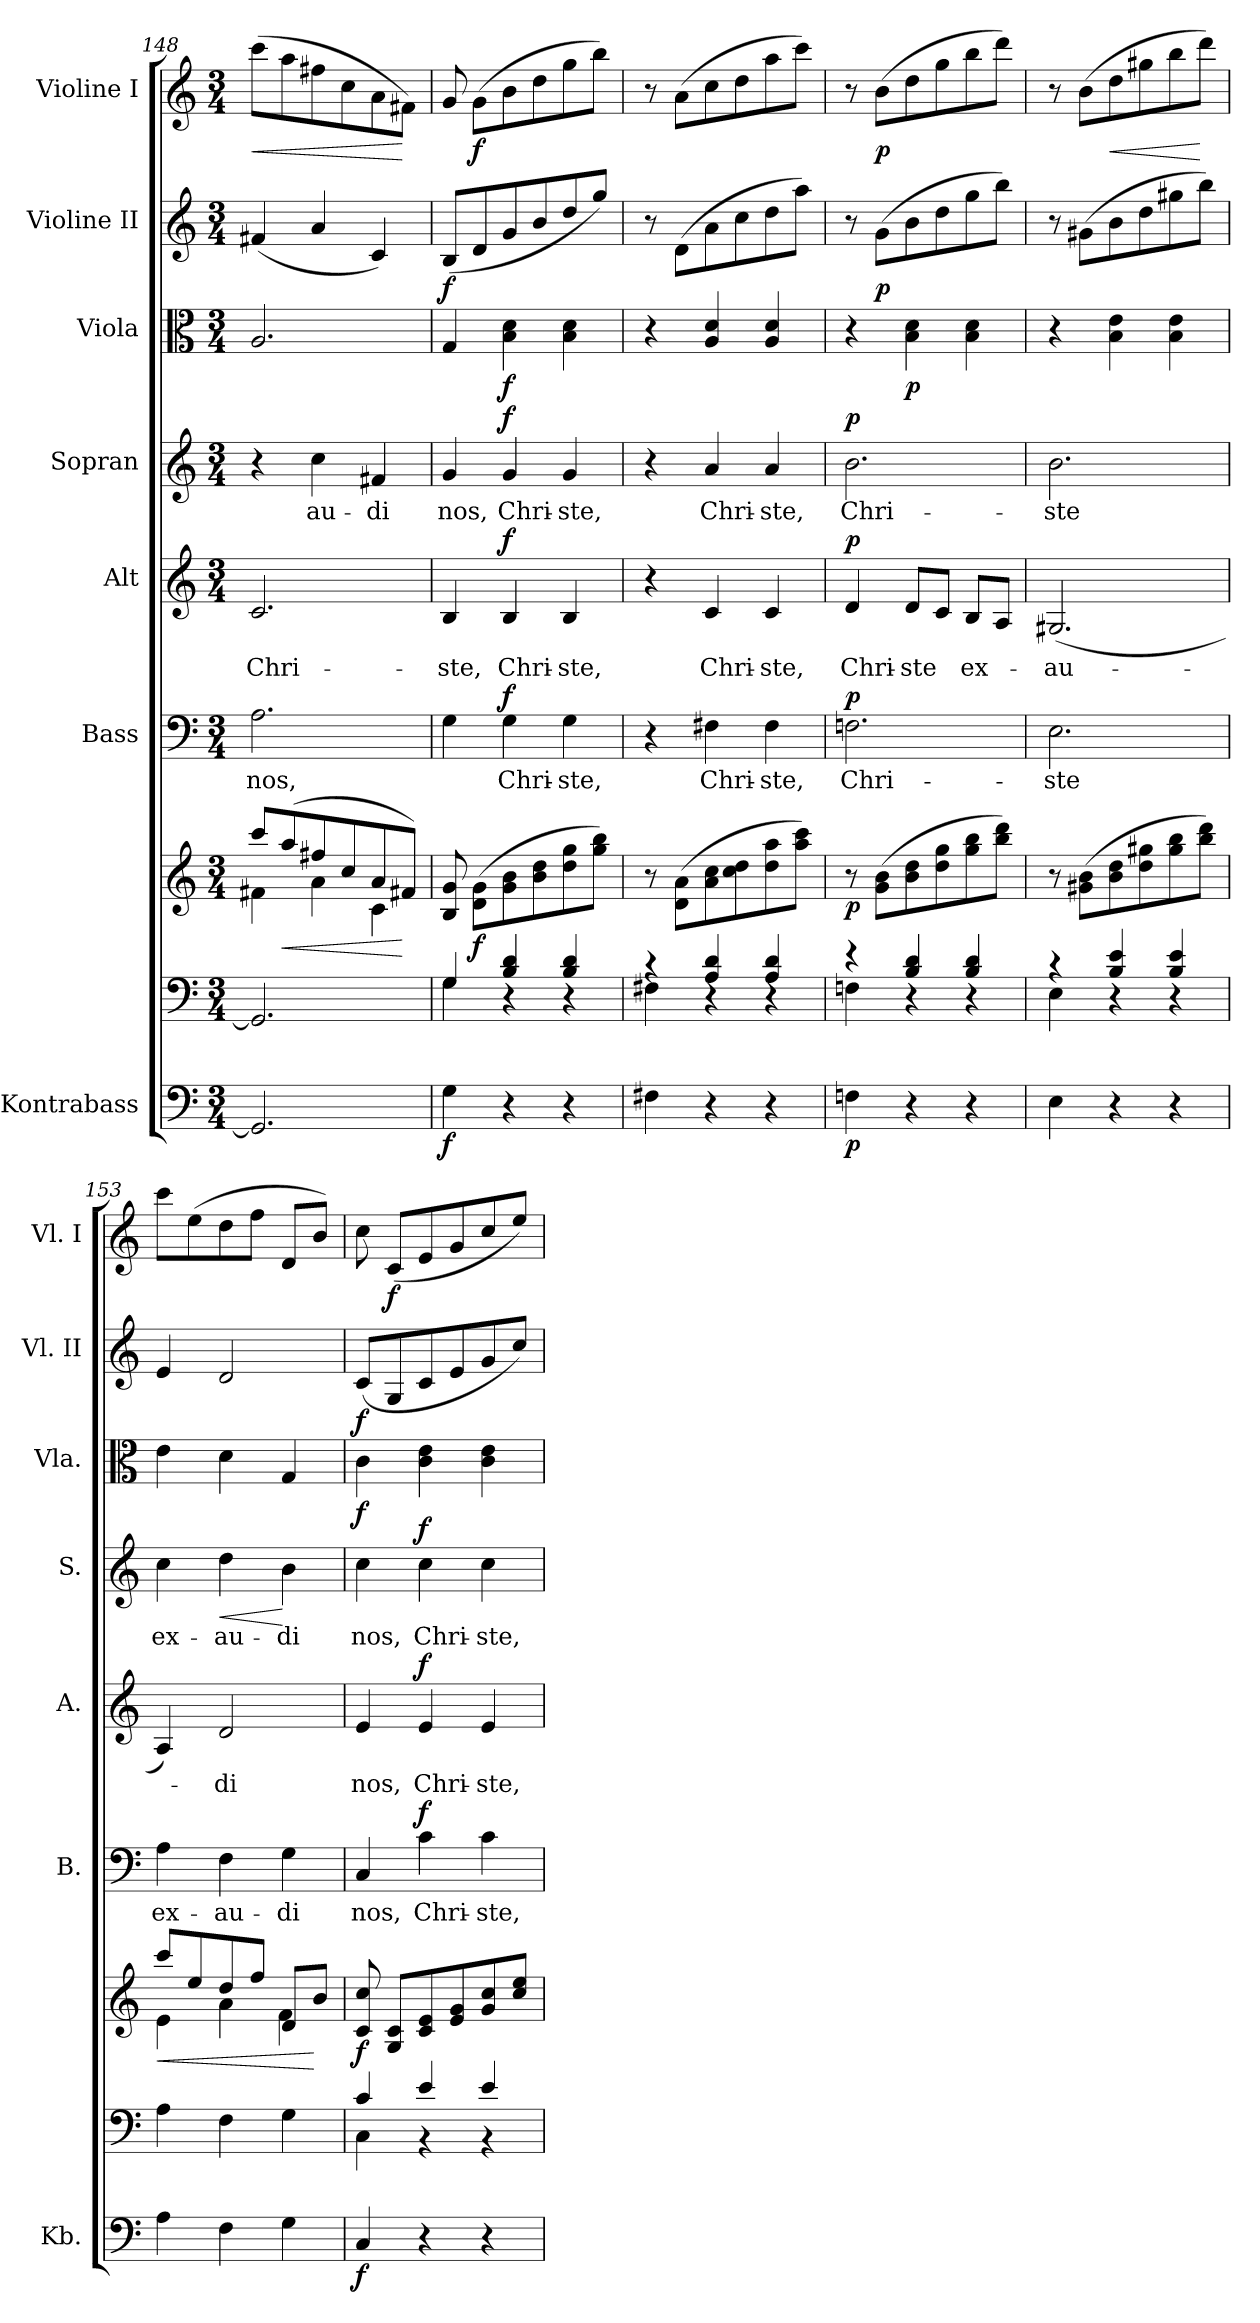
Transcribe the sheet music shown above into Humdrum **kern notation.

**kern	**dynam	**kern	**kern	**dynam	**kern	**text	**dynam	**kern	**text	**dynam	**kern	**text	**dynam	**kern	**dynam	**kern	**dynam	**kern	**dynam
*part8	*part8	*part7	*part7	*part7	*part6	*part6	*part6	*part5	*part5	*part5	*part4	*part4	*part4	*part3	*part3	*part2	*part2	*part1	*part1
*staff9	*staff9	*staff8	*staff7	*staff7/8	*staff6	*staff6	*staff6	*staff5	*staff5	*staff5	*staff4	*staff4	*staff4	*staff3	*staff3	*staff2	*staff2	*staff1	*staff1
*I"Kontrabass	*	*	*	*	*I"Bass	*	*	*I"Alt	*	*	*I"Sopran	*	*	*I"Viola	*	*I"Violine II	*	*I"Violine I	*
*I'Kb.	*	*	*	*	*I'B.	*	*	*I'A.	*	*	*I'S.	*	*	*I'Vla.	*	*I'Vl. II	*	*I'Vl. I	*
*clefF4	*	*clefF4	*clefG2	*	*clefF4	*	*	*clefG2	*	*	*clefG2	*	*	*clefC3	*	*clefG2	*	*clefG2	*
*ITrd7c12	*	*	*	*	*	*	*	*	*	*	*	*	*	*	*	*	*	*	*
*k[]	*	*k[]	*k[]	*	*k[]	*	*	*k[]	*	*	*k[]	*	*	*k[]	*	*k[]	*	*k[]	*
*C:	*	*C:	*C:	*	*C:	*	*	*C:	*	*	*C:	*	*	*C:	*	*C:	*	*C:	*
*M3/4	*	*M3/4	*M3/4	*	*M3/4	*	*	*M3/4	*	*	*M3/4	*	*	*M3/4	*	*M3/4	*	*M3/4	*
=148	=148	=148	=148	=148	=148	=148	=148	=148	=148	=148	=148	=148	=148	=148	=148	=148	=148	=148	=148
*	*	*	*^	*	*	*	*	*	*	*	*	*	*	*	*	*	*	*	*
!	!	!	!	!	!	!	!LO:LY:b	!	!	!LO:LY:b	!	!	!	!	!	!	!	!	!	!LO:HP:b
2.GGG/]	.	2.GG/]	8ccc/L	4f#X\	.	2.A\	nos,	.	2.c/	Chri-	.	4r	.	.	2.A/	.	(<4f#X/	.	(>8ccc\L	<
!	!	!	!	!	!LO:HP:b	!	!	!	!	!	!	!	!	!	!	!	!	!	!	!
.	.	.	(>8aa/	.	<	.	.	.	.	.	.	.	.	.	.	.	.	.	8aa\	.
!	!	!	!	!	!	!	!	!	!	!	!	!	!LO:LY:b	!	!	!	!	!	!	!
.	.	.	8ff#X/	4a\	.	.	.	.	.	.	.	4cc\	au-	.	.	.	4a/	.	8ff#X\	.
.	.	.	8cc/	.	.	.	.	.	.	.	.	.	.	.	.	.	.	.	8cc\	.
!	!	!	!	!	!	!	!	!	!	!	!	!	!LO:LY:b	!	!	!	!	!	!	!
.	.	.	8a/	4c\	.	.	.	.	.	.	.	4f#X/	-di	.	.	.	4c/)	.	8a\	.
.	.	.	8f#X/J)	.	[	.	.	.	.	.	.	.	.	.	.	.	.	.	8f#X\J)	[
*	*	*	*v	*v	*	*	*	*	*	*	*	*	*	*	*	*	*	*	*	*
!!LO:PB:g=z
=149	=149	=149	=149	=149	=149	=149	=149	=149	=149	=149	=149	=149	=149	=149	=149	=149	=149	=149	=149
*	*	*^	*	*	*	*	*	*	*	*	*	*	*	*	*	*	*	*	*
!	!LO:DY:b	!	!	!	!	!	!	!	!	!LO:LY:b	!	!	!LO:LY:b	!	!	!	!	!LO:DY:b	!	!
4GG\	f	4G/	4G\	8B/ 8g/	.	4G\	.	.	4B/	-ste,	.	4g/	nos,	.	4G/	.	(<8B/L	f	8g/	.
!	!	!	!	!	!LO:DY:b	!	!	!	!	!	!	!	!	!	!	!	!	!	!	!LO:DY:b
.	.	.	.	(>8d\ 8g\L	f	.	.	.	.	.	.	.	.	.	.	.	8d/	.	(>8g\L	f
!	!	!	!	!	!	!	!LO:LY:b	!LO:DY:a	!	!LO:LY:b	!LO:DY:a	!	!LO:LY:b	!LO:DY:a	!	!LO:DY:b	!	!	!	!
4r	.	4B/ 4d/	4rC	8g\ 8b\	.	4G\	Chri-	f	4B/	Chri-	f	4g/	Chri-	f	4B\ 4d\	f	8g/	.	8b\	.
.	.	.	.	8b\ 8dd\	.	.	.	.	.	.	.	.	.	.	.	.	8b/	.	8dd\	.
!	!	!	!	!	!	!	!LO:LY:b	!	!	!LO:LY:b	!	!	!LO:LY:b	!	!	!	!	!	!	!
4r	.	4B/ 4d/	4rC	8dd\ 8gg\	.	4G\	-ste,	.	4B/	-ste,	.	4g/	-ste,	.	4B\ 4d\	.	8dd/	.	8gg\	.
.	.	.	.	8gg\ 8bb\J)	.	.	.	.	.	.	.	.	.	.	.	.	8gg/J)	.	8bb\J)	.
=150	=150	=150	=150	=150	=150	=150	=150	=150	=150	=150	=150	=150	=150	=150	=150	=150	=150	=150	=150	=150
4FF#X\	.	4rc	4F#X\	8r	.	4r	.	.	4r	.	.	4r	.	.	4r	.	8r	.	8r	.
.	.	.	.	(>8d\ 8a\L	.	.	.	.	.	.	.	.	.	.	.	.	(>8d\L	.	(>8a\L	.
!	!	!	!	!	!	!	!LO:LY:b	!	!	!LO:LY:b	!	!	!LO:LY:b	!	!	!	!	!	!	!
4r	.	4A/ 4d/	4rC	8a\ 8cc\	.	4F#X\	Chri-	.	4c/	Chri-	.	4a/	Chri-	.	4A/ 4d/	.	8a\	.	8cc\	.
.	.	.	.	8cc\ 8dd\	.	.	.	.	.	.	.	.	.	.	.	.	8cc\	.	8dd\	.
!	!	!	!	!	!	!	!LO:LY:b	!	!	!LO:LY:b	!	!	!LO:LY:b	!	!	!	!	!	!	!
4r	.	4A/ 4d/	4rC	8dd\ 8aa\	.	4F#\	-ste,	.	4c/	-ste,	.	4a/	-ste,	.	4A/ 4d/	.	8dd\	.	8aa\	.
.	.	.	.	8aa\ 8ccc\J)	.	.	.	.	.	.	.	.	.	.	.	.	8aa\J)	.	8ccc\J)	.
=151	=151	=151	=151	=151	=151	=151	=151	=151	=151	=151	=151	=151	=151	=151	=151	=151	=151	=151	=151	=151
!	!LO:DY:b	!	!	!	!LO:DY:b	!	!LO:LY:b	!LO:DY:a	!	!LO:LY:b	!LO:DY:a	!	!LO:LY:b	!LO:DY:a	!	!	!	!	!	!
4FFn\	p	4rd	4Fn\	8r	p	2.Fn\	Chri-	p	4d/	Chri-	p	2.b\	Chri-	p	4r	.	8r	.	8r	.
!	!	!	!	!	!	!	!	!	!	!	!	!	!	!	!	!	!	!LO:DY:b	!	!LO:DY:b
.	.	.	.	(>8g\ 8b\L	.	.	.	.	.	.	.	.	.	.	.	.	(>8g\L	p	(>8b\L	p
!	!	!	!	!	!	!	!	!	!	!LO:LY:b	!	!	!	!	!	!LO:DY:b	!	!	!	!
4r	.	4B/ 4d/	4rC	8b\ 8dd\	.	.	.	.	8d/L	-ste	.	.	.	.	4B\ 4d\	p	8b\	.	8dd\	.
.	.	.	.	8dd\ 8gg\	.	.	.	.	8c/J	.	.	.	.	.	.	.	8dd\	.	8gg\	.
!	!	!	!	!	!	!	!	!	!	!LO:LY:b	!	!	!	!	!	!	!	!	!	!
4r	.	4B/ 4d/	4rC	8gg\ 8bb\	.	.	.	.	8B/L	ex-	.	.	.	.	4B\ 4d\	.	8gg\	.	8bb\	.
.	.	.	.	8bb\ 8ddd\J)	.	.	.	.	8A/J	.	.	.	.	.	.	.	8bb\J)	.	8ddd\J)	.
=152	=152	=152	=152	=152	=152	=152	=152	=152	=152	=152	=152	=152	=152	=152	=152	=152	=152	=152	=152	=152
!	!	!	!	!	!	!	!LO:LY:b	!	!	!LO:LY:b	!	!	!LO:LY:b	!	!	!	!	!	!	!
4EE\	.	4rc	4E\	8r	.	2.E\	-ste	.	(2.G#X/	-au-	.	2.b\	-ste	.	4r	.	8r	.	8r	.
.	.	.	.	(>8g#X\ 8b\L	.	.	.	.	.	.	.	.	.	.	.	.	(>8g#X\L	.	(>8b\L	.
!	!	!	!	!	!	!	!	!	!	!	!	!	!	!	!	!	!	!	!	!LO:HP:b
4r	.	4B/ 4e/	4rC	8b\ 8dd\	.	.	.	.	.	.	.	.	.	.	4B\ 4e\	.	8b\	.	8dd\	<
.	.	.	.	8dd\ 8gg#X\	.	.	.	.	.	.	.	.	.	.	.	.	8dd\	.	8gg#X\	.
4r	.	4B/ 4e/	4rC	8gg#\ 8bb\	.	.	.	.	.	.	.	.	.	.	4B\ 4e\	.	8gg#X\	.	8bb\	.
.	.	.	.	8bb\ 8ddd\J)	.	.	.	.	.	.	.	.	.	.	.	.	8bb\J)	.	8ddd\J)	[
*	*	*v	*v	*	*	*	*	*	*	*	*	*	*	*	*	*	*	*	*	*
=153	=153	=153	=153	=153	=153	=153	=153	=153	=153	=153	=153	=153	=153	=153	=153	=153	=153	=153	=153
!	!	!	!	!LO:HP:b	!	!LO:LY:b	!	!	!	!	!	!LO:LY:b	!	!	!	!	!	!	!
*	*	*	*^	*	*	*	*	*	*	*	*	*	*	*	*	*	*	*	*
4AA\	.	4A\	8ccc/L	4e\	<	4A\	ex-	.	4A/)	.	.	4cc\	ex-	.	4e\	.	4e/	.	8ccc\L	.
.	.	.	8ee/	.	.	.	.	.	.	.	.	.	.	.	.	.	.	.	(>8ee\	.
!	!	!	!	!	!	!	!LO:LY:b	!	!	!LO:LY:b	!	!	!LO:LY:b	!LO:HP:b	!	!	!	!	!	!
4FF\	.	4F\	8dd/	4a\	.	4F\	-au-	.	2d/	-di	.	4dd\	-au-	<	4d\	.	2d/	.	8dd\	.
.	.	.	8ff/J	.	.	.	.	.	.	.	.	.	.	.	.	.	.	.	8ff\J	.
!	!	!	!	!	!	!	!LO:LY:b	!	!	!	!	!	!LO:LY:b	!	!	!	!	!	!	!
4GG\	.	4G\	8d/L	4f\	.	4G\	-di	.	.	.	.	4b\	-di	[	4G/	.	.	.	8d/L	.
.	.	.	8b/J	.	[	.	.	.	.	.	.	.	.	.	.	.	.	.	8b/J)	.
*	*	*	*v	*v	*	*	*	*	*	*	*	*	*	*	*	*	*	*	*	*
!!LO:PB:g=z
=154	=154	=154	=154	=154	=154	=154	=154	=154	=154	=154	=154	=154	=154	=154	=154	=154	=154	=154	=154
*	*	*^	*	*	*	*	*	*	*	*	*	*	*	*	*	*	*	*	*
!	!LO:DY:b	!	!	!	!LO:DY:b	!	!LO:LY:b	!	!	!LO:LY:b	!	!	!LO:LY:b	!	!	!LO:DY:b	!	!LO:DY:b	!	!
4CC/	f	4c/	4C\	8c/ 8cc/	f	4C/	nos,	.	4e/	nos,	.	4cc\	nos,	.	4c\	f	(<8c/L	f	8cc\	.
!	!	!	!	!	!	!	!	!	!	!	!	!	!	!	!	!	!	!	!	!LO:DY:b
.	.	.	.	8G/ 8c/L	.	.	.	.	.	.	.	.	.	.	.	.	8G/	.	(<8c/L	f
!	!	!	!	!	!	!	!LO:LY:b	!LO:DY:a	!	!LO:LY:b	!LO:DY:a	!	!LO:LY:b	!LO:DY:a	!	!	!	!	!	!
4r	.	4e/	4rBB	8c/ 8e/	.	4c\	Chri-	f	4e/	Chri-	f	4cc\	Chri-	f	4c\ 4e\	.	8c/	.	8e/	.
.	.	.	.	8e/ 8g/	.	.	.	.	.	.	.	.	.	.	.	.	8e/	.	8g/	.
!	!	!	!	!	!	!	!LO:LY:b	!	!	!LO:LY:b	!	!	!LO:LY:b	!	!	!	!	!	!	!
4r	.	4e/	4rBB	8g/ 8cc/	.	4c\	-ste,	.	4e/	-ste,	.	4cc\	-ste,	.	4c\ 4e\	.	8g/	.	8cc/	.
.	.	.	.	8cc/ 8ee/J	.	.	.	.	.	.	.	.	.	.	.	.	8cc/J)	.	8ee/J)	.
*	*	*v	*v	*	*	*	*	*	*	*	*	*	*	*	*	*	*	*	*	*
=	=	=	=	=	=	=	=	=	=	=	=	=	=	=	=	=	=	=	=
*-	*-	*-	*-	*-	*-	*-	*-	*-	*-	*-	*-	*-	*-	*-	*-	*-	*-	*-	*-
